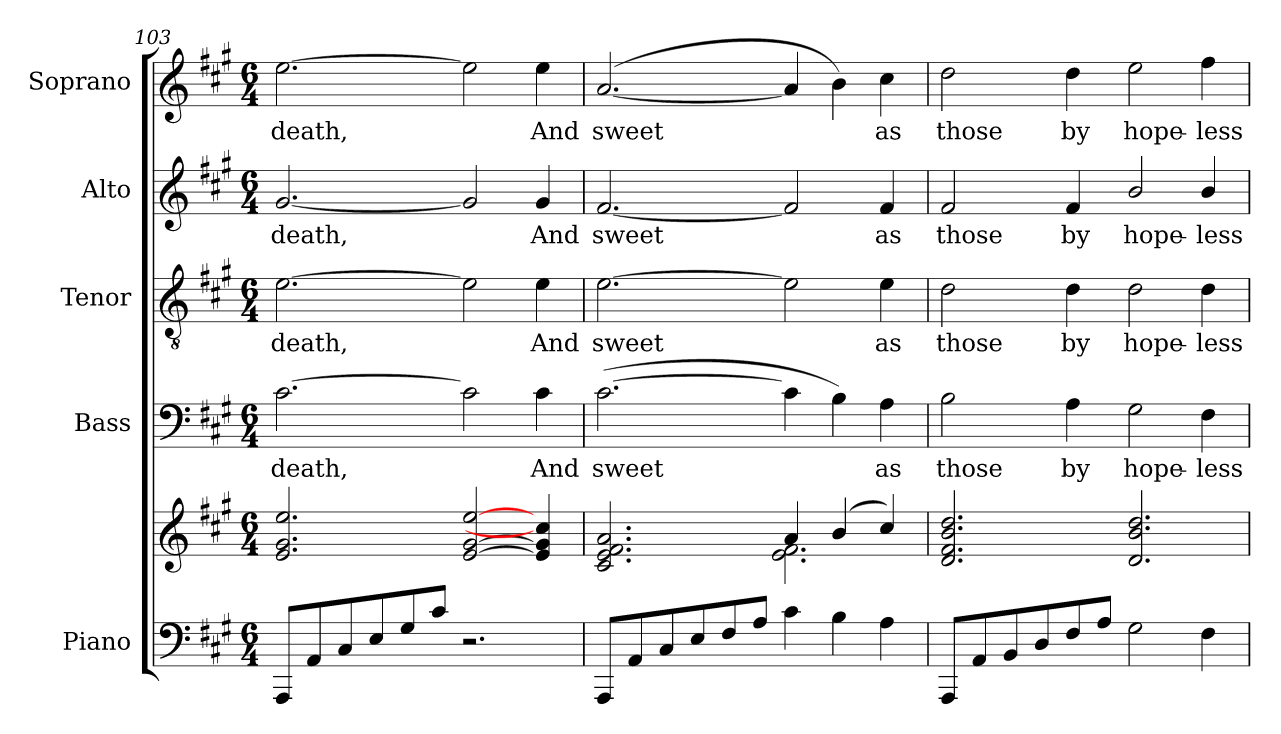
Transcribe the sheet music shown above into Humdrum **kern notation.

**kern	**kern	**kern	**text	**kern	**text	**kern	**text	**kern	**text
*part5	*part5	*part4	*part4	*part3	*part3	*part2	*part2	*part1	*part1
*staff6	*staff5	*staff4	*staff4	*staff3	*staff3	*staff2	*staff2	*staff1	*staff1
*I"Piano	*	*I"Bass	*	*I"Tenor	*	*I"Alto	*	*I"Soprano	*
*	*	*I'B	*	*I'T	*	*I'A	*	*I'S	*
*clefF4	*clefG2	*clefF4	*	*clefGv2	*	*clefG2	*	*clefG2	*
*k[f#c#g#]	*k[f#c#g#]	*k[f#c#g#]	*	*k[f#c#g#]	*	*k[f#c#g#]	*	*k[f#c#g#]	*
*A:	*A:	*A:	*	*A:	*	*A:	*	*A:	*
*M6/4	*M6/4	*M6/4	*	*M6/4	*	*M6/4	*	*M6/4	*
=103	=103	=103	=103	=103	=103	=103	=103	=103	=103
*	*^	*	*	*	*	*	*	*	*
!	!	!LO:N:vis=1	!	!LO:LY:b	!	!LO:LY:b	!	!LO:LY:b	!	!LO:LY:b
8AAAL	2.e 2.g# 2.ee	1.ryy	[2.c#	death,	[2.e	death,	[2.g#	death,	[2.ee	death,
8AA	.	.	.	.	.	.	.	.	.	.
8C#	.	.	.	.	.	.	.	.	.	.
8E	.	.	.	.	.	.	.	.	.	.
8G#	.	.	.	.	.	.	.	.	.	.
8c#J	.	.	.	.	.	.	.	.	.	.
2.r	[2e [2g# [2ee	.	2c#]	.	2e]	.	2g#]	.	2ee]	.
!	!	!	!	!LO:LY:b	!	!LO:LY:b	!	!LO:LY:b	!	!LO:LY:b
.	4e] 4g#] 4cc#]	.	4c#	And	4e	And	4g#	And	4ee	And
=104	=104	=104	=104	=104	=104	=104	=104	=104	=104	=104
!	!	!	!	!LO:LY:b	!	!LO:LY:b	!	!LO:LY:b	!	!LO:LY:b
8AAAL	2.c# 2.e 2.f# 2.a	2.ryy	(>[2.c#	sweet	[2.e	sweet	[2.f#	sweet	(<[2.a	sweet
8AA	.	.	.	.	.	.	.	.	.	.
8C#	.	.	.	.	.	.	.	.	.	.
8E	.	.	.	.	.	.	.	.	.	.
8F#	.	.	.	.	.	.	.	.	.	.
8AJ	.	.	.	.	.	.	.	.	.	.
4c#	4a	2.e\ 2.f#\	4c#]	.	2e]	.	2f#]	.	4a]	.
4B	(<4b/	.	4B)	.	.	.	.	.	4b)	.
!	!	!	!	!LO:LY:b	!	!LO:LY:b	!	!LO:LY:b	!	!LO:LY:b
4A	4cc#/)	.	4A	as	4e	as	4f#	as	4cc#	as
=105	=105	=105	=105	=105	=105	=105	=105	=105	=105	=105
!	!	!LO:N:vis=1	!	!LO:LY:b	!	!LO:LY:b	!	!LO:LY:b	!	!LO:LY:b
8AAAL	2.d 2.f# 2.b 2.dd	1.ryy	2B	those	2d	those	2f#	those	2dd	those
8AA	.	.	.	.	.	.	.	.	.	.
8BB	.	.	.	.	.	.	.	.	.	.
8D	.	.	.	.	.	.	.	.	.	.
!	!	!	!	!LO:LY:b	!	!LO:LY:b	!	!LO:LY:b	!	!LO:LY:b
8F#	.	.	4A	by	4d	by	4f#	by	4dd	by
8AJ	.	.	.	.	.	.	.	.	.	.
!	!	!	!	!LO:LY:b	!	!LO:LY:b	!	!LO:LY:b	!	!LO:LY:b
2G#	2.d 2.b 2.dd	.	2G#	hope-	2d	hope-	2b/	hope-	2ee	hope-
!	!	!	!	!LO:LY:b	!	!LO:LY:b	!	!LO:LY:b	!	!LO:LY:b
4F#	.	.	4F#	-less	4d	-less	4b/	-less	4ff#	-less
*	*v	*v	*	*	*	*	*	*	*	*
=	=	=	=	=	=	=	=	=	=
*-	*-	*-	*-	*-	*-	*-	*-	*-	*-
